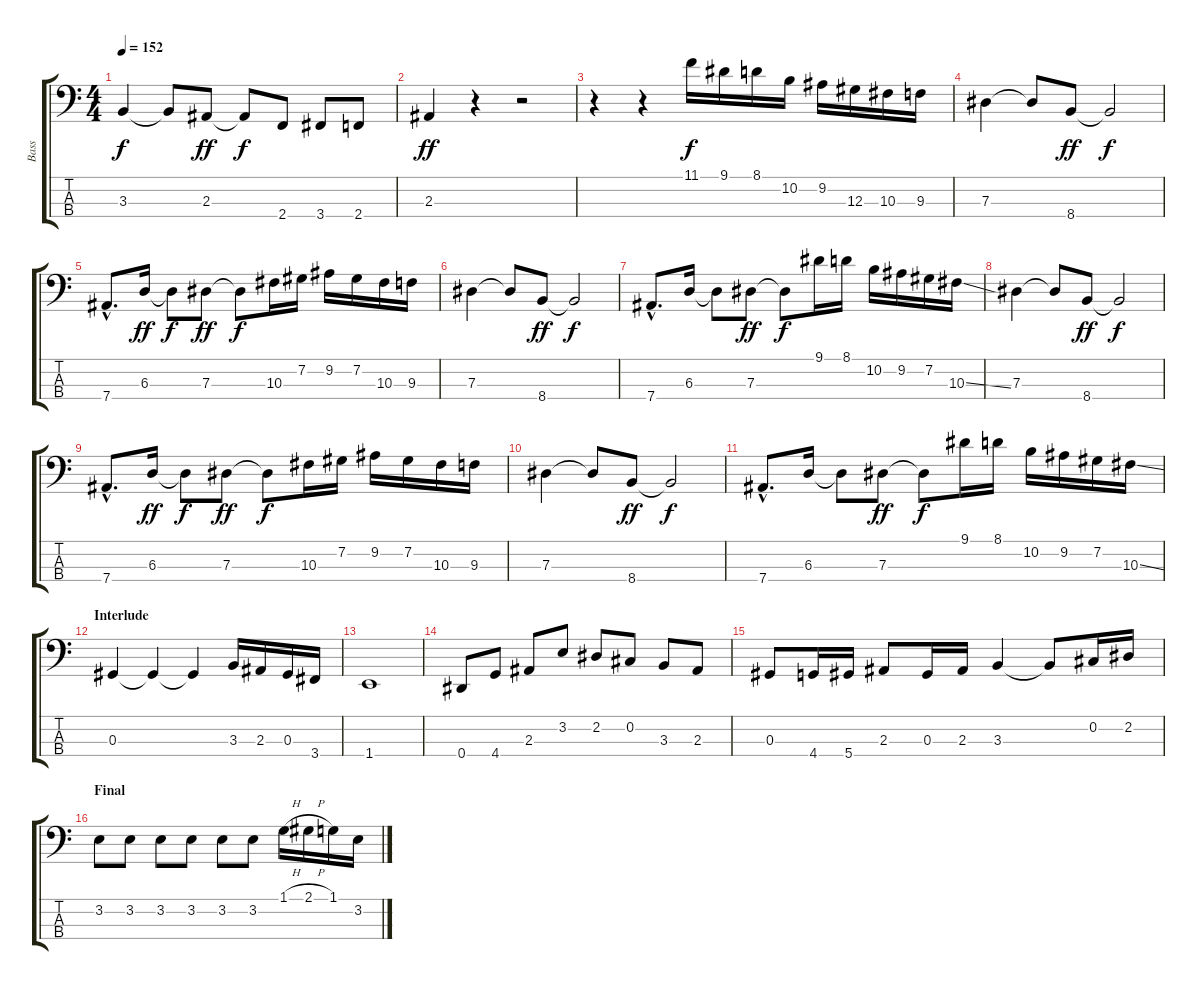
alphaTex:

\track ("Bass" "Bass") {instrument electricbassfinger}
\staff {score tabs}
\tuning (Gb2 Db2 Ab1 Eb1) {hide}
\ts (4 4)
\tempo 152
\clef f4
\ks c
3.3.4{dy f} 3.3{t}.8 2.3.8{dy ff} 2.3{t}.8{dy f} 2.4.8 3.4.8 2.4.8 |
2.3.4{dy ff} r.4 r.2 |
r.4 r.4 11.1.16{dy f} 9.1.16 8.1.16 10.2.16 9.2.16 12.3.16 10.3.16 9.3.16 |
7.3.4 7.3{t}.8 8.4.8{dy ff} 8.4{t}.2{dy f} |
7.4{hac}.8{d} 6.3.16{dy ff} 6.3{t}.8{dy f} 7.3.8{dy ff} 7.3{t}.8{dy f} 10.3.16 7.2.16 9.2.16 7.2.16 10.3.16 9.3.16 |
7.3.4 7.3{t}.8 8.4.8{dy ff} 8.4{t}.2{dy f} |
7.4{hac}.8{d} 6.3.16 6.3{t}.8 7.3.8{dy ff} 7.3{t}.8{dy f} 9.1.16 8.1.16 10.2.16 9.2.16 7.2.16 10.3{ss}.16 |
7.3.4 7.3{t}.8 8.4.8{dy ff} 8.4{t}.2{dy f} |
7.4{hac}.8{d} 6.3.16{dy ff} 6.3{t}.8{dy f} 7.3.8{dy ff} 7.3{t}.8{dy f} 10.3.16 7.2.16 9.2.16 7.2.16 10.3.16 9.3.16 |
7.3.4 7.3{t}.8 8.4.8{dy ff} 8.4{t}.2{dy f} |
7.4{hac}.8{d} 6.3.16 6.3{t}.8 7.3.8{dy ff} 7.3{t}.8{dy f} 9.1.16 8.1.16 10.2.16 9.2.16 7.2.16 10.3{ss}.16 |
\section ("" "Interlude")
0.3.4 0.3{t}.4 0.3{t}.4 3.3.16 2.3.16 0.3.16 3.4.16 |
1.4.1 |
0.4.8 4.4.8 2.3.8 3.2.8 2.2.8 0.2.8 3.3.8 2.3.8 |
0.3.8 4.4.16 5.4.16 2.3.8 0.3.16 2.3.16 3.3.4 3.3{t}.8 0.2.16 2.2.16 |
\section ("" "Final")
3.2.8 3.2.8 3.2.8 3.2.8 3.2.8 3.2.8 1.1{h}.16 2.1{h}.16 1.1.16 3.2.16
